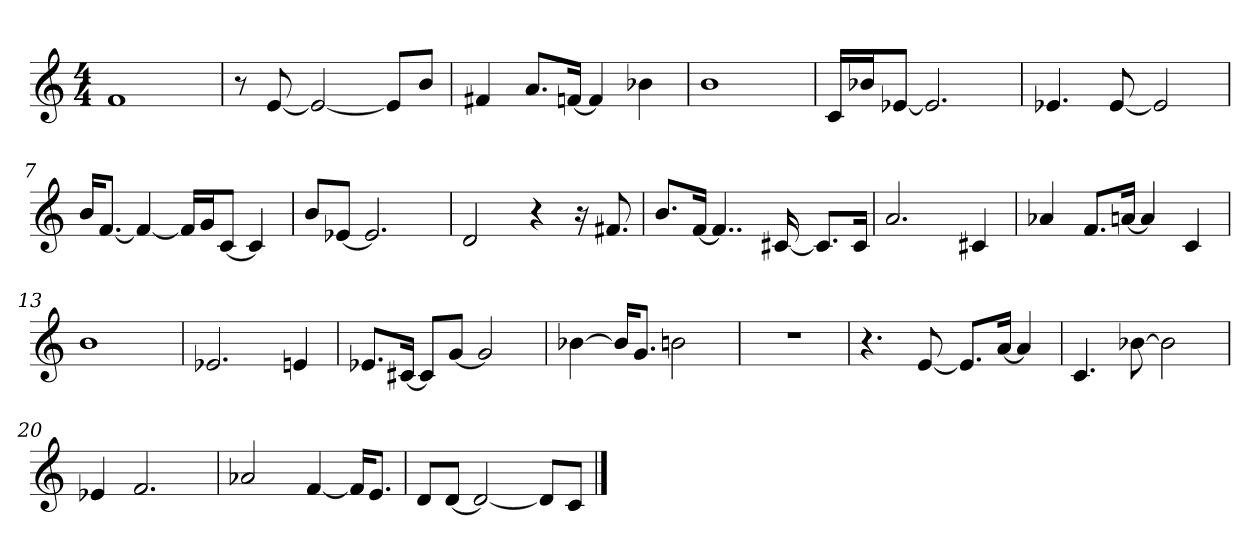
**kern
*part1
*staff1
*clefG2
*M4/4
=1
1f
=2
8r
[8e
2e_
8e/L]
8b/J
=3
4f#X
8.a/L
[16fn/Jk
4f]
4b-X
=4
1b
=5
16c/LL
16b-X/J
[8e-X/J
2.e-]
=6
4.e-X
[8e-
2e-]
=7
16b/KL
[8.f/J
4f_
16f/LL]
16g/J
[8c/J
4c]
=8
8b/L
[8e-X/J
2.e-]
=9
2d
4r
16r
8.f#X
=10
8.b/L
[16f/Jk
4..f]
[16c#X
8.c#/L]
16c#/Jk
=11
2.a
4c#X
=12
4a-X
8.f/L
[16an/Jk
4a]
4c
=13
1b
=14
2.e-X
4en
=15
8.e-X/L
[16c#X/Jk
8c#/L]
[8g/J
2g]
=16
[4b-X
16b-/KL]
8.g/J
2bn
=17
1r
=18
4.r
[8e
8.e/L]
[16a/Jk
4a]
=19
4.c
[8b-X
2b-]
=20
4e-X
2.f
=21
2a-X
[4f
16f/KL]
8.e/J
=22
8d/L
[8d/J
2d_
8d/L]
8c/J
==
*-
